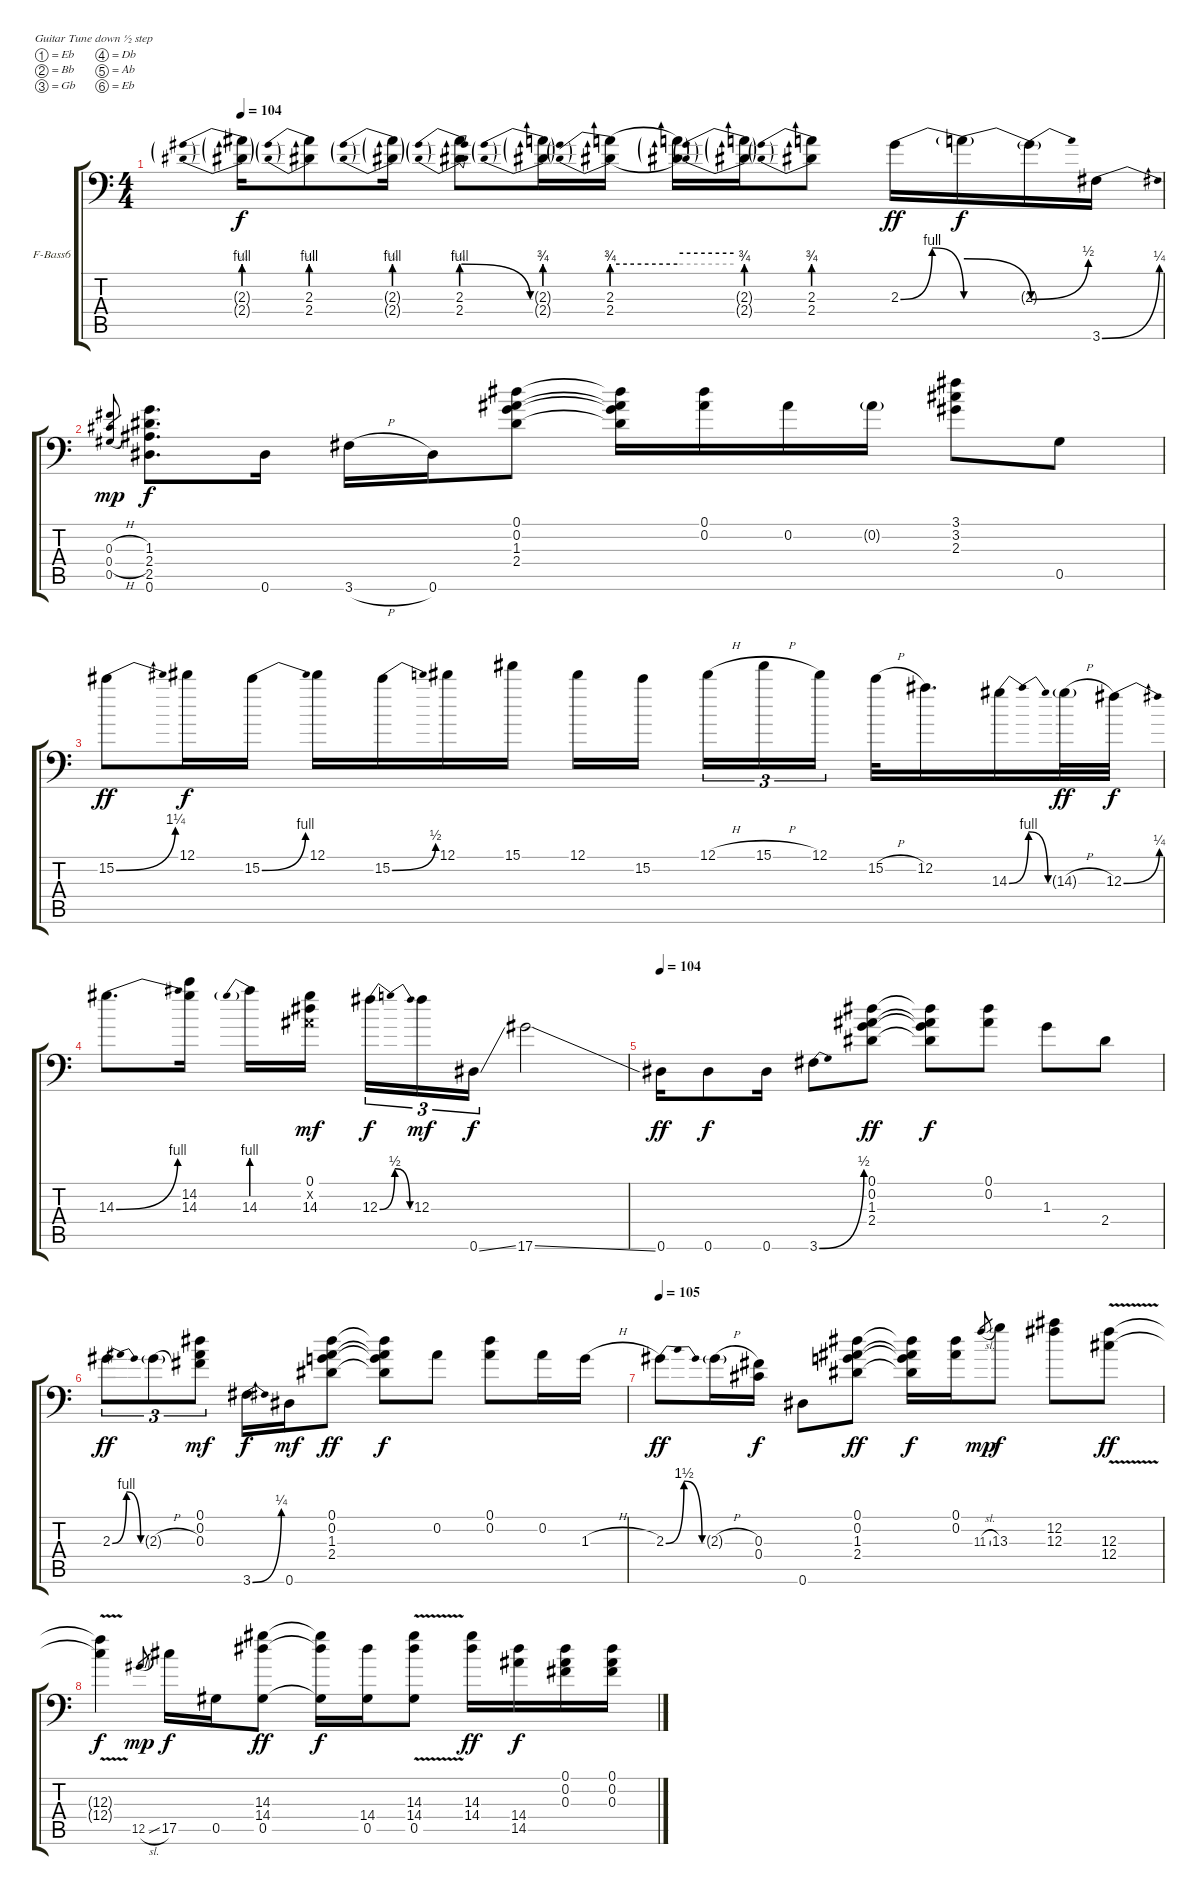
\bracketExtendMode groupsimilarinstruments
\firstSystemTrackNameOrientation horizontal
\otherSystemsTrackNameOrientation horizontal
\track ("Overdub" "F-Bass6") {instrument fretlessbass}
\staff {score tabs}
\tuning (Eb4 Bb3 Gb3 Db3 Ab2 Eb2)
\ts (4 4)
\tempo 104
\clef f4
\ks c
(2.3{be (prebend 0 4 60 4) g} 2.4{be (prebend 0 1 60 1) g}).16{dy f} (2.3{be (prebend 0 4 60 4)} 2.4{be (prebend 0 1 60 1)}).8 (2.3{be (prebend 0 4 60 4) g} 2.4{be (prebend 0 1 60 1) g}).16 (2.3{be (prebendrelease 0 4 60 0)} 2.4{be (prebendrelease 0 1 60 0)}).8 (2.3{be (prebend 0 3 60 3) g} 2.4{be (prebend 0 1 60 1) g}).16 (2.3{be (prebend 0 3 60 3)} 2.4{be (prebend 0 1 60 1)}).16 (2.3{be (hold 0 3 60 3) t} 2.4{be (hold 0 1 60 1) t}).16 (2.3{be (prebend 0 3 60 3) g} 2.4{be (prebend 0 1 60 1) g}).16 (2.3{be (prebend 0 3 60 3)} 2.4{be (prebend 0 1 60 1)}).8 2.3{be (bendrelease 0 0 30 4 30 4 60 0)}.16{dy ff} 2.3{be (release 0 2 60 0) t}.16{dy f} 2.3{be (bend 0 0 60 2) t}.16 3.6{be (bend 0 0 60 1)}.16 |
(0.3{h} 0.4{h} 0.5{h}).8{gr dy mp} (1.3 2.4 2.5 0.6).8{d dy f} 0.6.16 3.6{h}.16 0.6.16 (0.1 0.2 1.3 2.4).8 (0.1{t} 0.2{t} 1.3{t} 2.4{t}).16 (0.1 0.2).16 0.2.16 0.2{g}.16 (3.1 3.2 2.3).8 0.5.8 |
15.2{be (bend 0 0 60 5)}.8{dy ff} 12.1.16{dy f} 15.2{be (bend 0 0 60 4)}.16 12.1.16 15.2{be (bend 0 0 60 2)}.16 12.1.16 15.1.16 12.1.16 15.2.16 12.1{h}.16{tu (3 2)} 15.1{h}.16{tu (3 2)} 12.1.16{tu (3 2)} 15.2{h}.32 12.2.16{d} 14.3{be (bendrelease 0 0 30 4 30 4 60 0)}.16 14.3{h g}.32{dy ff} 12.3{be (bend 0 0 60 1)}.32{dy f} |
14.3{be (bend 0 0 60 4)}.8{d} (14.2 14.3).16 14.3{be (prebend 0 4 60 4)}.16 (0.1 0.2{x} 14.3).16{dy mf} 12.3{be (bendrelease 0 0 30 2 30 2 60 0)}.16{tu (3 2) dy f} 12.3.16{tu (3 2) dy mf} 0.6{ss}.16{tu (3 2) dy f} 17.6{ss}.2 |
\tempo 104
0.6.16{dy ff} 0.6.8{dy f} 0.6.16 3.6{be (bend 0 0 60 2)}.8 (0.1 0.2 1.3 2.4).8{dy ff} (0.1{t} 0.2{t} 1.3{t} 2.4{t}).8{dy f} (0.1 0.2).8 1.3.8 2.4.8 |
2.3{be (bendrelease 0 0 30 4 30 4 60 0)}.8{tu (3 2) dy ff} 2.3{h g}.8{tu (3 2)} (0.1 0.2 0.3).8{tu (3 2) dy mf} 3.6{be (bend 0 0 60 1)}.16{dy f} 0.6.16{dy mf} (0.1 0.2 1.3 2.4).8{dy ff} (0.1{t} 0.2{t} 1.3{t} 2.4{t}).8{dy f} 0.2.8 (0.1 0.2).8 0.2.16 1.3{h}.16 |
\tempo 105
2.3{be (bendrelease 0 0 30 6 30 6 60 0)}.8{dy ff} 2.3{h g}.16 (0.3 0.4).16{dy f} 0.6.8 (0.1 0.2 1.3 2.4).8{dy ff} (0.1{t} 0.2{t} 1.3{t} 2.4{t}).16{dy f} (0.1 0.2).16 11.3{sl}.8{gr dy mp} 13.3.8{dy f} (12.2 12.3).8 (12.3{v} 12.4{v}).8{dy ff} |
(12.3{v t} 12.4{v t}).4{dy f} 12.5{sl}.8{gr dy mp} 17.5.16{dy f} 0.5.16 (14.3 14.4 0.5).8{dy ff} (14.3{t} 14.4{t} 0.5{t}).16{dy f} (14.4 0.5).16 (14.3{v} 14.4{v} 0.5{v}).8 (14.3 14.4).16{dy ff} (14.4 14.5).16{dy f} (0.1 0.2 0.3).16 (0.1 0.2 0.3).16
